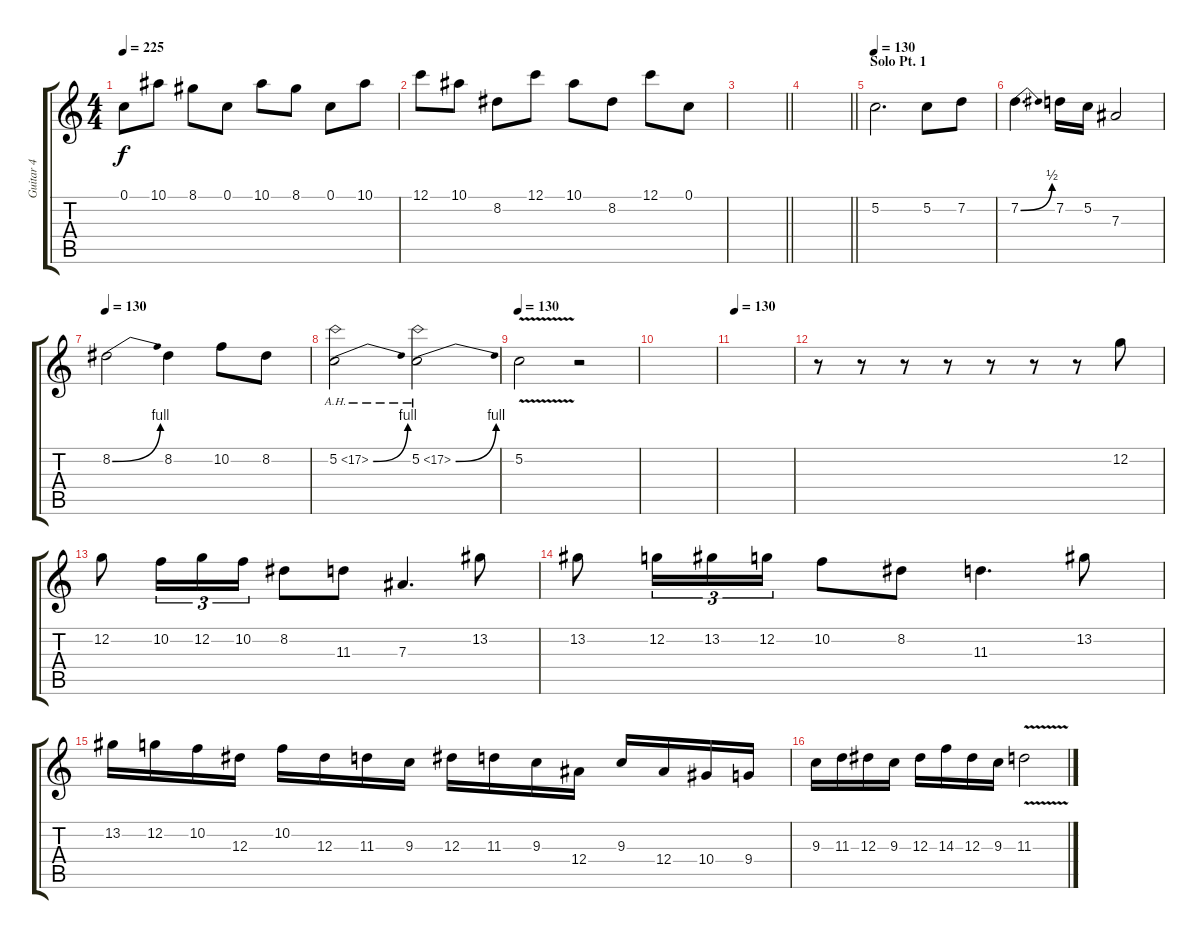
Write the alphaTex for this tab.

\track ("Guitar 4" "Guitar 4") {instrument distortionguitar}
\staff {score tabs}
\tuning (C4 G3 Eb3 Bb2 F2 C2) {hide}
\ts (4 4)
\tempo 225
\clef g2
\ks c
0.1.8{dy f} 10.1.8 8.1.8 0.1.8 10.1.8 8.1.8 0.1.8 10.1.8 |
12.1.8 10.1.8 8.2.8 12.1.8 10.1.8 8.2.8 12.1.8 0.1.8 |
\barLineRight lightlight
|
\barLineRight lightlight
|
\section ("" "Solo Pt. 1")
\tempo 130
5.2.2{d balance 8} 5.2.8 7.2.8 |
7.2{be (bend 0 0 60 2)}.4{d} 7.2.16 5.2.16 7.3.2 |
\tempo 130
8.2{be (bend 0 0 60 4)}.2 8.2.4 10.2.8 8.2.8 |
5.2{be (bend 0 0 60 4) ah 12}.2{instrument guitarharmonics} 5.2{be (bend 0 0 60 4) ah 12}.2 |
\tempo 130
5.2{v}.2{instrument distortionguitar} r.2 |
|
\tempo 130
|
r.8{balance 0} r.8 r.8 r.8 r.8 r.8 r.8 12.2.8 |
12.2.8 10.2.16{tu (3 2)} 12.2.16{tu (3 2)} 10.2.16{tu (3 2)} 8.2.8 11.3.8 7.3.4{d} 13.2.8 |
13.2.8 12.2.16{tu (3 2)} 13.2.16{tu (3 2)} 12.2.16{tu (3 2)} 10.2.8 8.2.8 11.3.4{d} 13.2.8{balance 7} |
13.2.16 12.2.16 10.2.16 12.3.16 10.2.16 12.3.16 11.3.16 9.3.16 12.3.16 11.3.16 9.3.16 12.4.16 9.3.16 12.4.16 10.4.16 9.4.16 |
9.3.16 11.3.16 12.3.16 9.3.16 12.3.16 14.3.16 12.3.16 9.3.16 11.3{v}.2
